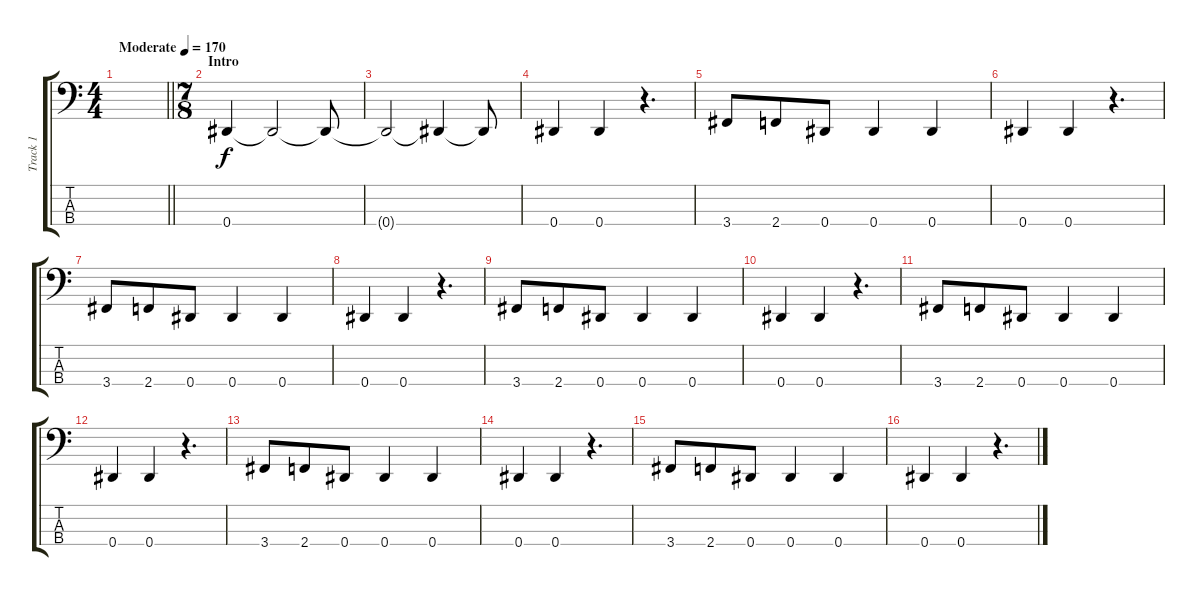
\track ("Track 1" "Track 1") {instrument electricbassfinger}
\staff {score tabs}
\tuning (Gb2 Db2 Ab1 Eb1) {hide}
\ts (4 4)
\tempo (170 "Moderate")
\clef f4
\barLineRight lightlight
\ks c
|
\ts (7 8)
\section ("" "Intro")
0.4.4 0.4{t}.2{dy f} 0.4{t}.8 |
0.4{t}.2 0.4{t}.4 0.4{t}.8 |
0.4.4 0.4.4 r.4{d} |
3.4.8 2.4.8 0.4.8 0.4.4 0.4.4 |
0.4.4 0.4.4 r.4{d} |
3.4.8 2.4.8 0.4.8 0.4.4 0.4.4 |
0.4.4 0.4.4 r.4{d} |
3.4.8 2.4.8 0.4.8 0.4.4 0.4.4 |
0.4.4 0.4.4 r.4{d} |
3.4.8 2.4.8 0.4.8 0.4.4 0.4.4 |
0.4.4 0.4.4 r.4{d} |
3.4.8 2.4.8 0.4.8 0.4.4 0.4.4 |
0.4.4 0.4.4 r.4{d} |
3.4.8 2.4.8 0.4.8 0.4.4 0.4.4 |
0.4.4 0.4.4 r.4{d}
